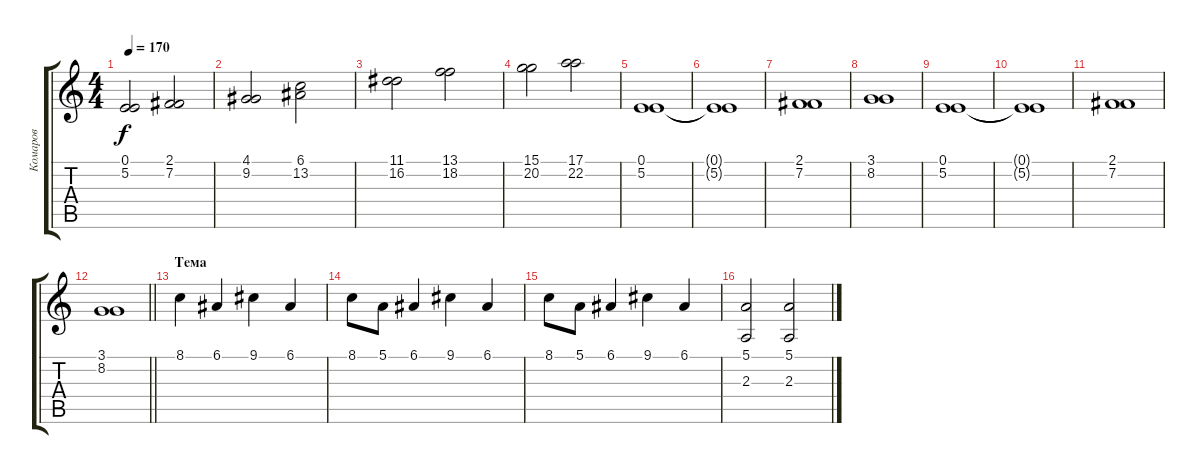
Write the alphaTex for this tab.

\track ("Комаров" "Комаров") {instrument pad3polysynth}
\staff {score tabs}
\tuning (E4 B3 G3 D3 A2 E2) {hide}
\ts (4 4)
\tempo 170
\clef g2
\ks c
(0.1 5.2).2{dy f} (2.1 7.2).2 |
(4.1 9.2).2 (6.1 13.2).2 |
(11.1 16.2).2 (13.1 18.2).2 |
(15.1 20.2).2 (17.1 22.2).2 |
(0.1 5.2).1 |
(0.1{t} 5.2{t}).1 |
(2.1 7.2).1 |
(3.1 8.2).1 |
(0.1 5.2).1 |
(0.1{t} 5.2{t}).1 |
(2.1 7.2).1 |
\barLineRight lightlight
(3.1 8.2).1 |
\section ("" "Тема")
8.1.4 6.1.4 9.1.4 6.1.4 |
8.1.8 5.1.8 6.1.4 9.1.4 6.1.4 |
8.1.8 5.1.8 6.1.4 9.1.4 6.1.4 |
(5.1 2.3).2 (5.1 2.3).2
